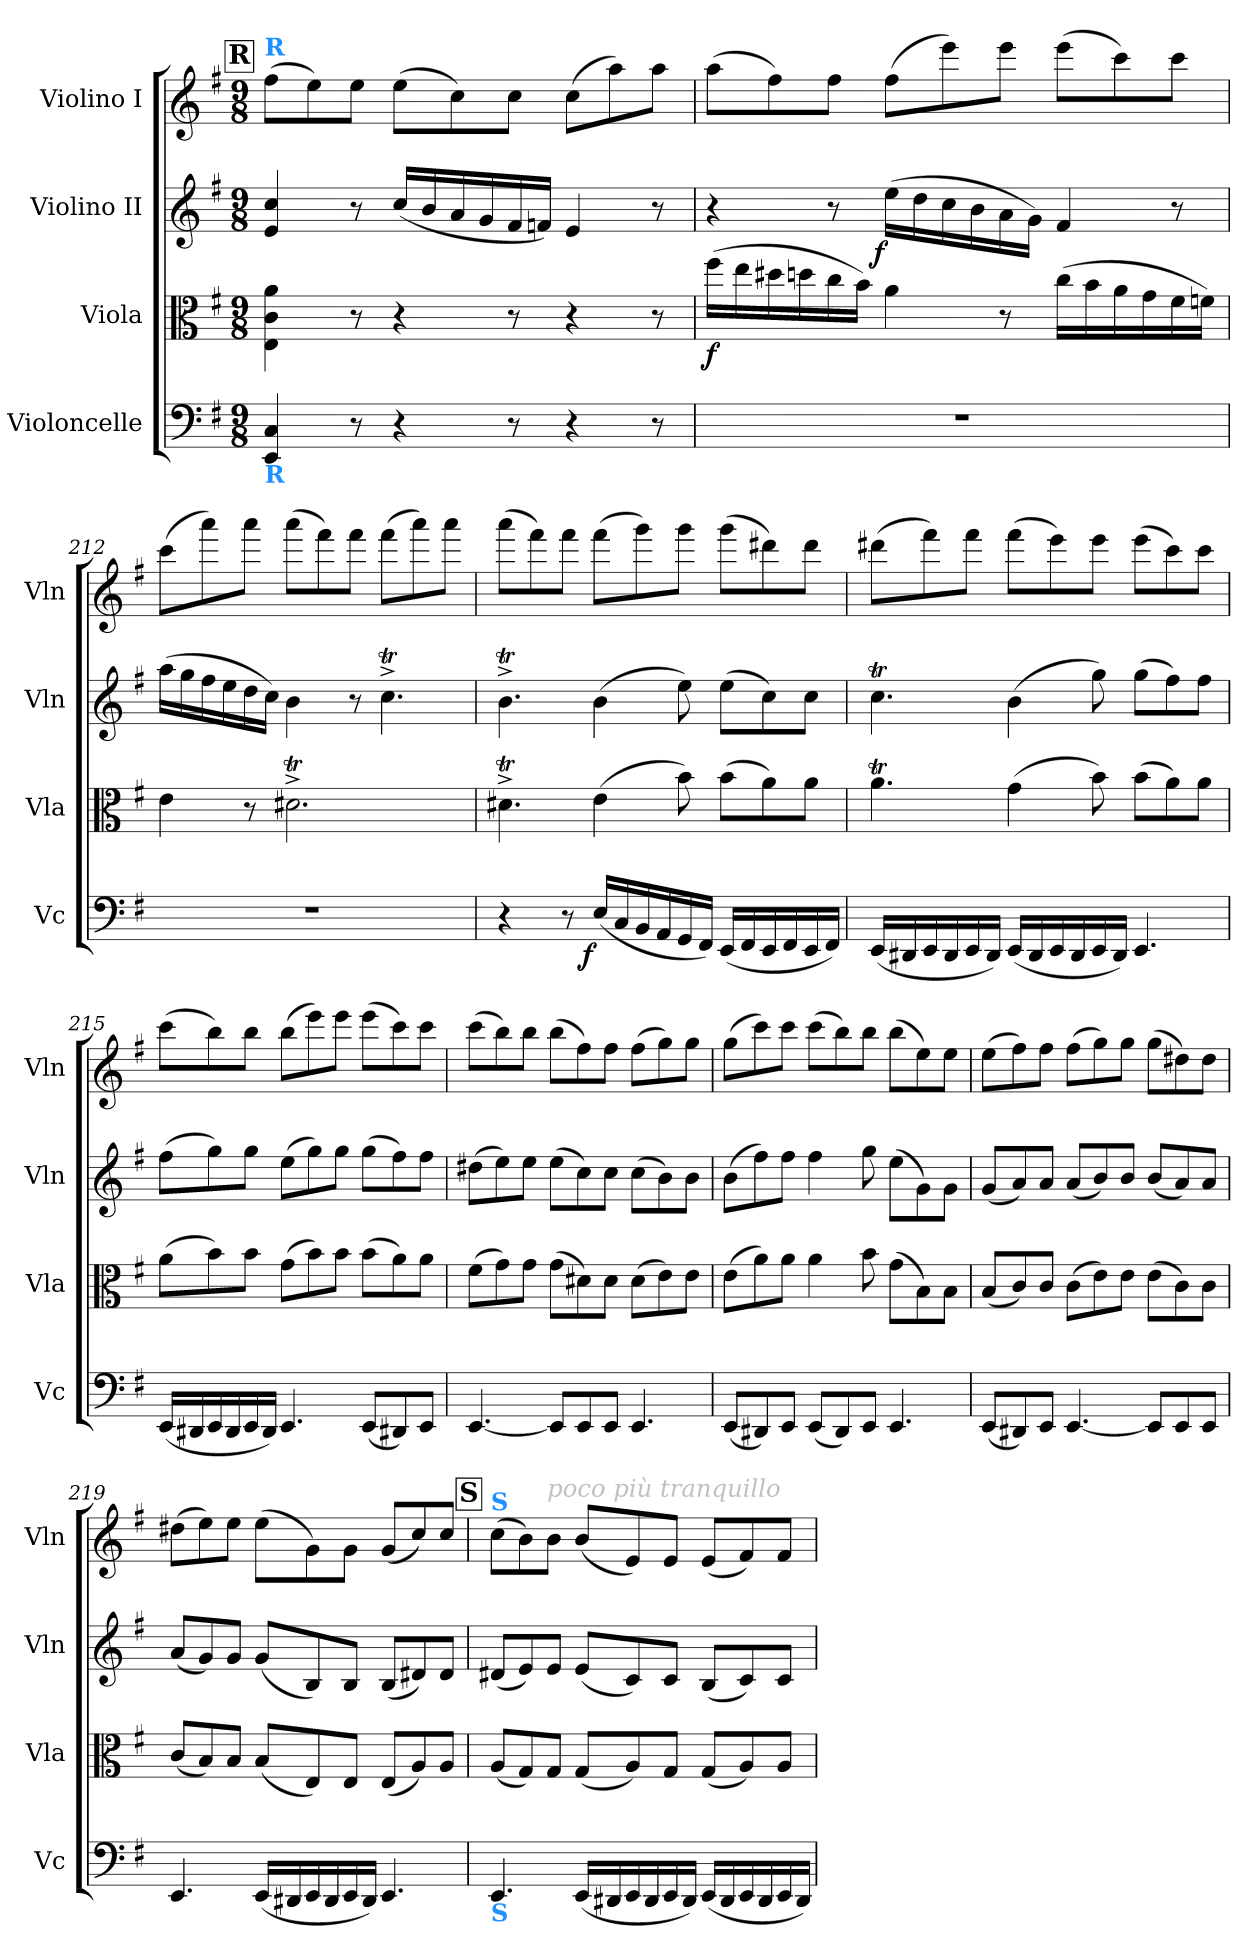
**kern	**dynam	**kern	**dynam	**kern	**dynam	**kern
*part4	*part4	*part3	*part3	*part2	*part2	*part1
*staff4	*staff4	*staff3	*staff3	*staff2	*staff2	*staff1
*I"Violoncelle	*	*I"Viola	*	*I"Violino II	*	*I"Violino I
*I'Vc	*	*I'Vla	*	*I'Vln	*	*I'Vln
*clefF4	*	*clefC3	*	*clefG2	*	*clefG2
*k[f#]	*	*k[f#]	*	*k[f#]	*	*k[f#]
*e:	*	*e:	*	*e:	*	*e:
*M9/8	*	*M9/8	*	*M9/8	*	*M9/8
!!LO:REH:place=s1:t=R
=210	=210	=210	=210	=210	=210	=210
!	!	!	!	!	!	!LO:TX:a:B:color=dodgerblue:t=R
!LO:TX:b:B:color=dodgerblue:t=R	!	!	!	!	!	!
4EE/ 4C/	.	4E\ 4c\ 4a\	.	4e/ 4cc/	.	(8ff#\L
.	.	.	.	.	.	8ee\)
8r	.	8r	.	8r	.	8ee\J
4r	.	4r	.	(16cc/LL	.	(8ee\L
.	.	.	.	16b/	.	.
.	.	.	.	16a/	.	8cc\)
.	.	.	.	16g/	.	.
8r	.	8r	.	16f#/	.	8cc\J
.	.	.	.	16fn/JJ)	.	.
4r	.	4r	.	4e/	.	(8cc\L
.	.	.	.	.	.	8aa\)
8r	.	8r	.	8r	.	8aa\J
=211	=211	=211	=211	=211	=211	=211
8%9r	.	(16ff#\LL	f	4r	.	(8aa\L
.	.	16ee\	.	.	.	.
.	.	16dd#X\	.	.	.	8ff#\)
.	.	16ddn\	.	.	.	.
.	.	16cc\	.	8r	.	8ff#\J
.	.	16b\JJ)	.	.	.	.
!	!	!	!	!	!LO:DY:rj	!
.	.	4a\	.	(16ee\LL	f	(8ff#\L
.	.	.	.	16dd\	.	.
.	.	.	.	16cc\	.	8eee\)
.	.	.	.	16b\	.	.
.	.	8r	.	16a\	.	8eee\J
.	.	.	.	16g\JJ)	.	.
.	.	(16cc\LL	.	4f#/	.	(8eee\L
.	.	16b\	.	.	.	.
.	.	16a\	.	.	.	8ccc\)
.	.	16g\	.	.	.	.
.	.	16f#\	.	8r	.	8ccc\J
.	.	16fn\JJ)	.	.	.	.
=212	=212	=212	=212	=212	=212	=212
8%9r	.	4e\	.	(16aa\LL	.	(8ccc\L
.	.	.	.	16gg\	.	.
.	.	.	.	16ff#\	.	8aaa\)
.	.	.	.	16ee\	.	.
.	.	8r	.	16dd\	.	8aaa\J
.	.	.	.	16cc\JJ)	.	.
.	.	2.d#Xt^<\	.	4b\	.	(8aaa\L
.	.	.	.	.	.	8fff#\)
.	.	.	.	8r	.	8fff#\J
.	.	.	.	4.ccT^<\	.	(8fff#\L
.	.	.	.	.	.	8aaa\)
.	.	.	.	.	.	8aaa\J
=213	=213	=213	=213	=213	=213	=213
4r	.	4.d#Xt^<\	.	4.bt^<\	.	(8aaa\L
.	.	.	.	.	.	8fff#\)
8r	.	.	.	.	.	8fff#\J
!	!LO:DY:rj	!	!	!	!	!
(16E/LL	f	(4e\	.	(4b\	.	(8fff#\L
16C/	.	.	.	.	.	.
16BB/	.	.	.	.	.	8ggg\)
16AA/	.	.	.	.	.	.
16GG/	.	8b\)	.	8ee\)	.	8ggg\J
16FF#/JJ)	.	.	.	.	.	.
(16EE/LL	.	(8b\L	.	(8ee\L	.	(8ggg\L
16FF#/	.	.	.	.	.	.
16EE/	.	8a\)	.	8cc\)	.	8ddd#X\)
16FF#/	.	.	.	.	.	.
16EE/	.	8a\J	.	8cc\J	.	8ddd#\J
16FF#/JJ)	.	.	.	.	.	.
=214	=214	=214	=214	=214	=214	=214
(16EE/LL	.	4.aT\	.	4.ccT\	.	(8ddd#X\L
16DD#X/	.	.	.	.	.	.
16EE/	.	.	.	.	.	8fff#\)
16DD#/	.	.	.	.	.	.
16EE/	.	.	.	.	.	8fff#\J
16DD#/JJ)	.	.	.	.	.	.
(16EE/LL	.	(4g\	.	(4b\	.	(8fff#\L
16DD#/	.	.	.	.	.	.
16EE/	.	.	.	.	.	8eee\)
16DD#/	.	.	.	.	.	.
16EE/	.	8b\)	.	8gg\)	.	8eee\J
16DD#/JJ)	.	.	.	.	.	.
4.EE/	.	(8b\L	.	(8gg\L	.	(8eee\L
.	.	8a\)	.	8ff#\)	.	8ccc\)
.	.	8a\J	.	8ff#\J	.	8ccc\J
=215	=215	=215	=215	=215	=215	=215
(16EE/LL	.	(8a\L	.	(8ff#\L	.	(8ccc\L
16DD#X/	.	.	.	.	.	.
16EE/	.	8b\)	.	8gg\)	.	8bb\)
16DD#/	.	.	.	.	.	.
16EE/	.	8b\J	.	8gg\J	.	8bb\J
16DD#/JJ)	.	.	.	.	.	.
4.EE/	.	(8g\L	.	(8ee\L	.	(8bb\L
.	.	8b\)	.	8gg\)	.	8eee\)
.	.	8b\J	.	8gg\J	.	8eee\J
(8EE/L	.	(8b\L	.	(8gg\L	.	(8eee\L
8DD#X/)	.	8a\)	.	8ff#\)	.	8ccc\)
8EE/J	.	8a\J	.	8ff#\J	.	8ccc\J
=216	=216	=216	=216	=216	=216	=216
[4.EE/	.	(8f#\L	.	(8dd#X\L	.	(8ccc\L
.	.	8g\)	.	8ee\)	.	8bb\)
.	.	8g\J	.	8ee\J	.	8bb\J
8EE/L]	.	(8g\L	.	(8ee\L	.	(8bb\L
8EE/	.	8d#X\)	.	8cc\)	.	8ff#\)
8EE/J	.	8d#\J	.	8cc\J	.	8ff#\J
4.EE/	.	(8d#\L	.	(8cc\L	.	(8ff#\L
.	.	8e\)	.	8b\)	.	8gg\)
.	.	8e\J	.	8b\J	.	8gg\J
=217	=217	=217	=217	=217	=217	=217
(8EE/L	.	(8e\L	.	(8b\L	.	(8gg\L
8DD#X/)	.	8a\)	.	8ff#\)	.	8ccc\)
8EE/J	.	8a\J	.	8ff#\J	.	8ccc\J
(8EE/L	.	4a\	.	4ff#\	.	(8ccc\L
8DD#/)	.	.	.	.	.	8bb\)
8EE/J	.	8b\	.	8gg\	.	8bb\J
4.EE/	.	(8g\L	.	(8ee\L	.	(8bb\L
.	.	8B\)	.	8g\)	.	8ee\)
.	.	8B\J	.	8g\J	.	8ee\J
=218	=218	=218	=218	=218	=218	=218
(8EE/L	.	(8B/L	.	(8g/L	.	(8ee\L
8DD#X/)	.	8c/)	.	8a/)	.	8ff#\)
8EE/J	.	8c/J	.	8a/J	.	8ff#\J
[4.EE/	.	(8c\L	.	(8a/L	.	(8ff#\L
.	.	8e\)	.	8b/)	.	8gg\)
.	.	8e\J	.	8b/J	.	8gg\J
8EE/L]	.	(8e\L	.	(8b/L	.	(8gg\L
8EE/	.	8c\)	.	8a/)	.	8dd#X\)
8EE/J	.	8c\J	.	8a/J	.	8dd#\J
=219	=219	=219	=219	=219	=219	=219
4.EE/	.	(8c/L	.	(8a/L	.	(8dd#X\L
.	.	8B/)	.	8g/)	.	8ee\)
.	.	8B/J	.	8g/J	.	8ee\J
(16EE/LL	.	(8B/L	.	(8g/L	.	(8ee\L
16DD#X/	.	.	.	.	.	.
16EE/	.	8E/)	.	8B/)	.	8g\)
16DD#/	.	.	.	.	.	.
16EE/	.	8E/J	.	8B/J	.	8g\J
16DD#/JJ)	.	.	.	.	.	.
4.EE/	.	(8E/L	.	(8B/L	.	(8g/L
.	.	8A/)	.	8d#X/)	.	8cc/)
.	.	8A/J	.	8d#/J	.	8cc/J
!!LO:REH:place=s1:t=S
=220	=220	=220	=220	=220	=220	=220
!	!	!	!	!	!	!LO:TX:a:B:color=dodgerblue:t=S
!LO:TX:b:B:color=dodgerblue:t=S	!	!	!	!	!	!
4.EE/	.	(8A/L	.	(8d#X/L	.	(8cc\L
.	.	8G/)	.	8e/)	.	8b\)
!	!	!	!	!	!	!LO:TX:a:i:color=silver:t=poco più tranquillo
.	.	8G/J	.	8e/J	.	8b\J
(16EE/LL	.	(8G/L	.	(8e/L	.	(8b/L
16DD#X/	.	.	.	.	.	.
16EE/	.	8A/)	.	8c/)	.	8e/)
16DD#/	.	.	.	.	.	.
16EE/	.	8G/J	.	8c/J	.	8e/J
16DD#/JJ)	.	.	.	.	.	.
(16EE/LL	.	(8G/L	.	(8B/L	.	(8e/L
16DD#/	.	.	.	.	.	.
16EE/	.	8A/)	.	8c/)	.	8f#/)
16DD#/	.	.	.	.	.	.
16EE/	.	8A/J	.	8c/J	.	8f#/J
16DD#/JJ)	.	.	.	.	.	.
=	=	=	=	=	=	=
*-	*-	*-	*-	*-	*-	*-
